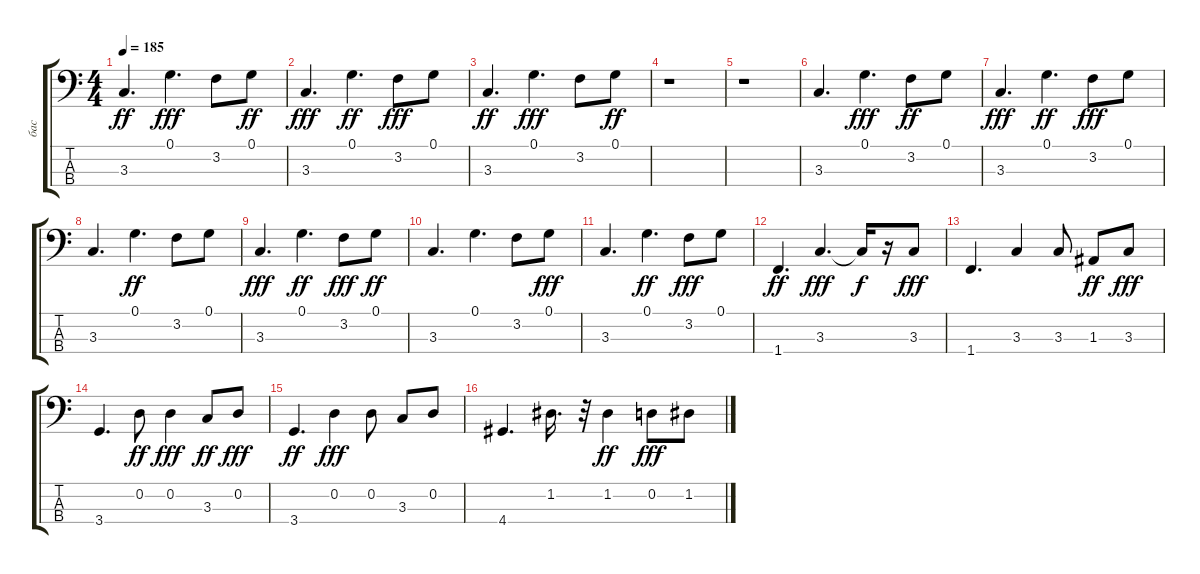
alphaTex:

\track ("бас" "бас") {instrument fretlessbass}
\staff {score tabs}
\tuning (G2 D2 A1 E1) {hide}
\ts (4 4)
\tempo 185
\clef f4
\ks c
3.3.4{d dy ff} 0.1.4{d dy fff} 3.2.8 0.1.8{dy ff} |
3.3.4{d dy fff} 0.1.4{d dy ff} 3.2.8{dy fff} 0.1.8 |
3.3.4{d dy ff} 0.1.4{d dy fff} 3.2.8 0.1.8{dy ff} |
r.1 |
r.1 |
3.3.4{d} 0.1.4{d dy fff} 3.2.8{dy ff} 0.1.8 |
3.3.4{d dy fff} 0.1.4{d dy ff} 3.2.8{dy fff} 0.1.8 |
3.3.4{d} 0.1.4{d dy ff} 3.2.8 0.1.8 |
3.3.4{d dy fff} 0.1.4{d dy ff} 3.2.8{dy fff} 0.1.8{dy ff} |
3.3.4{d} 0.1.4{d} 3.2.8 0.1.8{dy fff} |
3.3.4{d} 0.1.4{d dy ff} 3.2.8{dy fff} 0.1.8 |
1.4.4{d dy ff} 3.3.4{d dy fff} 3.3{t}.16{dy f} r.16 3.3.8{dy fff} |
1.4.4{d} 3.3.4 3.3.8 1.3.8{dy ff} 3.3.8{dy fff} |
3.4.4{d} 0.2.8{dy ff} 0.2.4{dy fff} 3.3.8{dy ff} 0.2.8{dy fff} |
3.4.4{d dy ff} 0.2.4{dy fff} 0.2.8 3.3.8 0.2.8 |
4.4.4{d} 1.2.16{d} r.32 1.2.4{dy ff} 0.2.8{dy fff} 1.2.8
